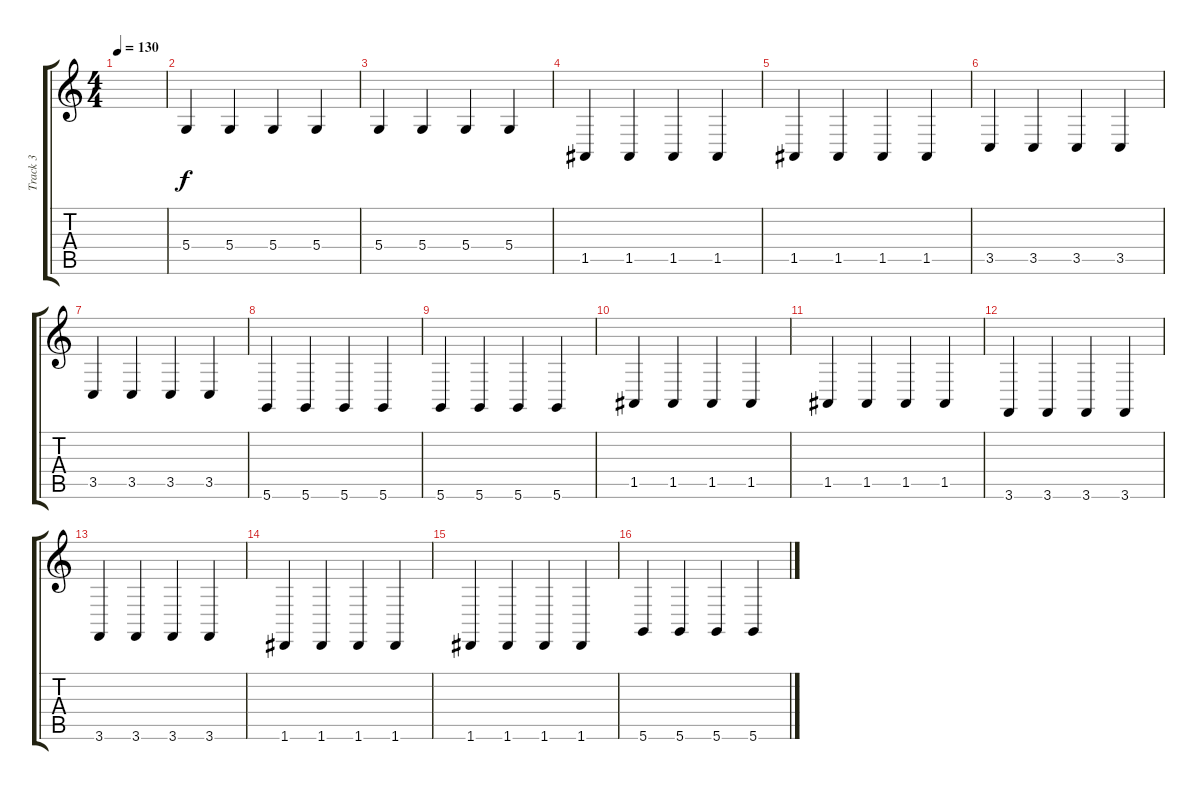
\track ("Track 3" "Track 3") {instrument vibraphone bank 255}
\staff {score tabs}
\tuning (E4 B3 G3 D3 A2 D2) {hide}
\ts (4 4)
\tempo 130
\clef g2
\ks c
|
5.4.4 5.4.4 5.4.4 5.4.4 |
5.4.4 5.4.4 5.4.4 5.4.4 |
1.5.4 1.5.4 1.5.4 1.5.4 |
1.5.4 1.5.4 1.5.4 1.5.4 |
3.5.4 3.5.4 3.5.4 3.5.4 |
3.5.4 3.5.4 3.5.4 3.5.4 |
5.6.4 5.6.4 5.6.4 5.6.4 |
5.6.4 5.6.4 5.6.4 5.6.4 |
1.5.4 1.5.4 1.5.4 1.5.4 |
1.5.4 1.5.4 1.5.4 1.5.4 |
3.6.4 3.6.4 3.6.4 3.6.4 |
3.6.4 3.6.4 3.6.4 3.6.4 |
1.6.4 1.6.4 1.6.4 1.6.4 |
1.6.4 1.6.4 1.6.4 1.6.4 |
5.6.4 5.6.4 5.6.4 5.6.4
